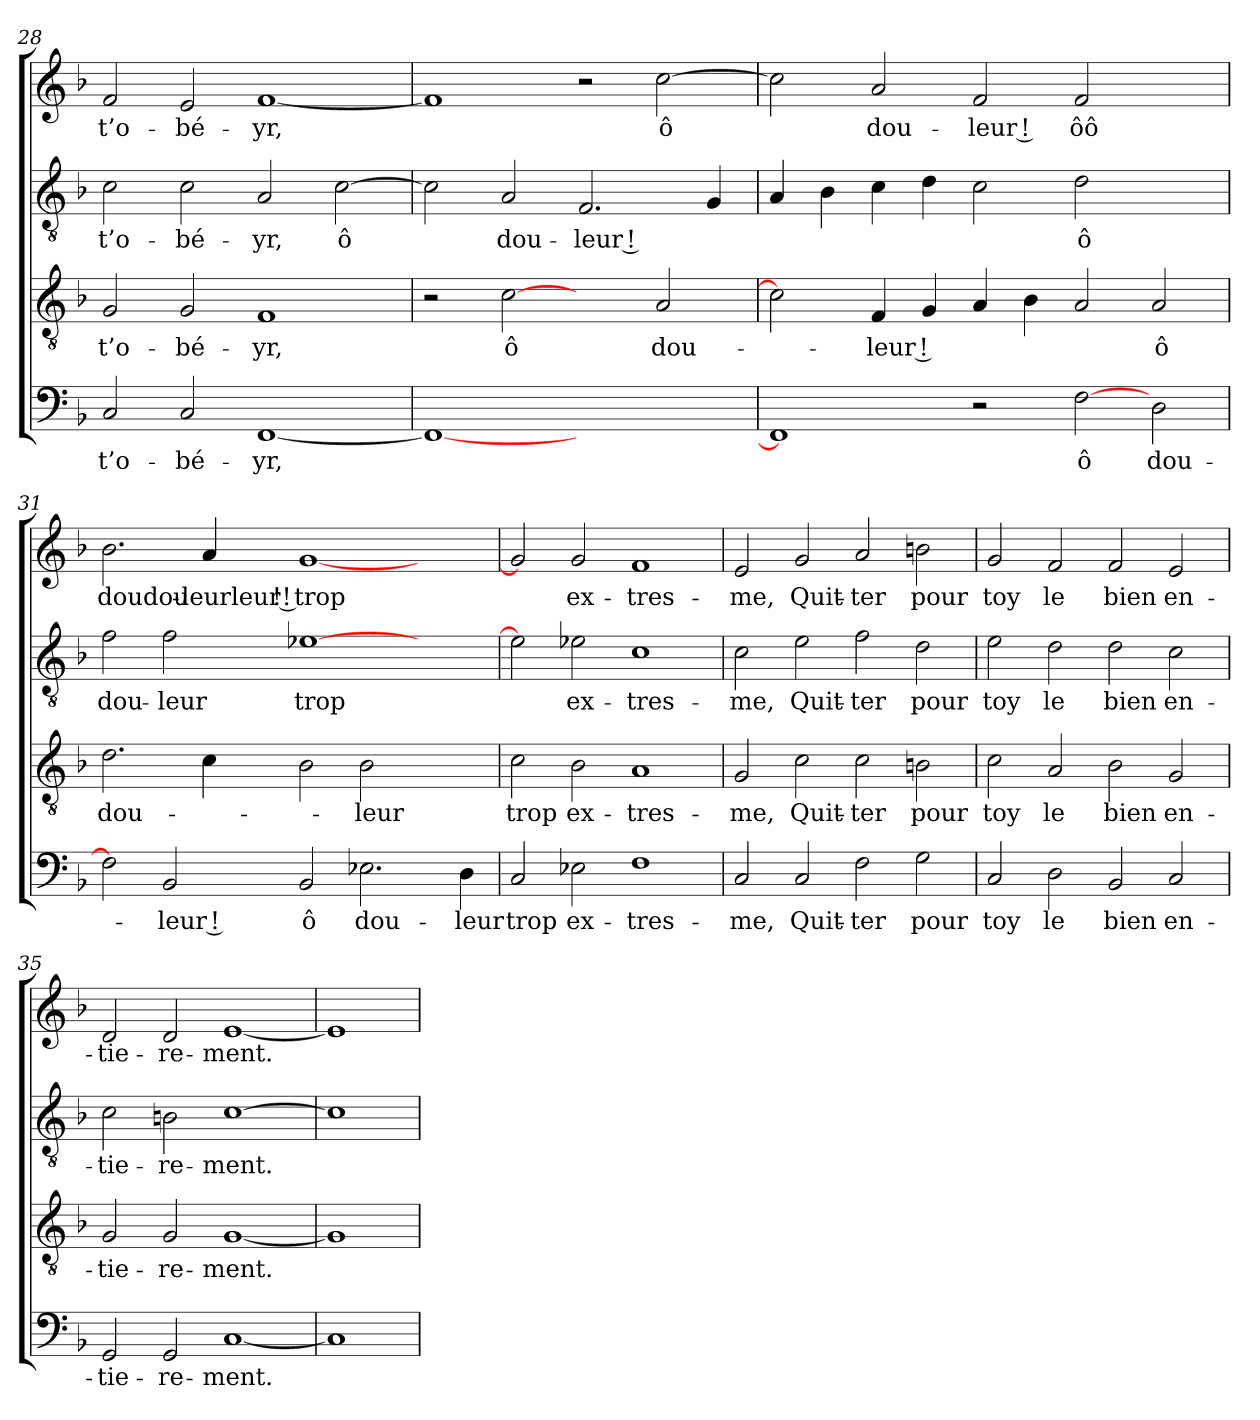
**kern	**text	**kern	**text	**kern	**text	**kern	**text
*part4	*part4	*part3	*part3	*part2	*part2	*part1	*part1
*staff4	*staff4	*staff3	*staff3	*staff2	*staff2	*staff1	*staff1
*clefF4	*	*clefGv2	*	*clefGv2	*	*clefG2	*
*k[b-]	*	*k[b-]	*	*k[b-]	*	*k[b-]	*
=28	=28	=28	=28	=28	=28	=28	=28
2C	t’o-	2G	t’o-	2c	t’o-	2f	t’o-
2C	-bé-	2G	-bé-	2c	-bé-	2e	-bé-
[1FF	-yr,	1F	-yr,	2A	-yr,	[1f	-yr,
.	.	.	.	[2c	ô	.	.
=29	=29	=29	=29	=29	=29	=29	=29
1FF_	.	2r	.	2c]	.	1f]	.
.	.	[2c	ô	2A	dou-	.	.
1ryy	.	2ryy	.	2.F	-leur !	2r	.
.	.	2A	dou-	.	.	[2cc	ô
.	.	.	.	4G	.	.	.
!!LO:PB:g=z
=30	=30	=30	=30	=30	=30	=30	=30
1FF]	.	2c]	.	4A	.	2cc]	.
.	.	.	.	4B-	.	.	.
.	.	4F	-leur !	4c	.	2a	dou-
.	.	4G	.	4d	.	.	.
2r	.	4A	.	2c	.	2f	-leur !
.	.	4B-	.	.	.	.	.
[2F	ô	2A	.	2d	ô	2f	ôô
2D	dou-	2A	ô	2ryy	.	2ryy	.
=31	=31	=31	=31	=31	=31	=31	=31
2F]	.	2.d	dou-	2f	dou-	2.b-	doudou-
2BB-	-leur !	.	.	2f	-leur	.	.
.	.	4c	.	.	.	4a	-leurleur !!
2BB-	ô	2B-	.	[1e-X	trop	[1g	trop
2.E-X	dou-	2B-	-leur	.	.	.	.
.	.	2ryy	.	2ryy	.	2ryy	.
4D	-leur	.	.	.	.	.	.
=32	=32	=32	=32	=32	=32	=32	=32
2C	trop	2c	trop	2e-]	.	2g]	.
2E-X	ex-	2B-	-ex-	2e-X	ex-	2g	ex-
1F	-tres-	1A	-tres-	1c	-tres-	1f	-tres-
=33	=33	=33	=33	=33	=33	=33	=33
2C	-me,	2G	me,	2c	-me,	2e	-me,
2C	Quit-	2c	Quit-	2e	Quit-	2g	Quit-
2F	-ter	2c	-ter	2f	-ter	2a	-ter
2G	pour	2Bn	pour	2d	pour	2bn	pour
!!LO:LB:g=z
=34	=34	=34	=34	=34	=34	=34	=34
2C	toy	2c	toy	2e	toy	2g	toy
2D	le	2A	le	2d	le	2f	le
2BB-	bien	2B-	bien	2d	bien	2f	bien
2C	en-	2G	en-	2c	en-	2e	en-
=35	=35	=35	=35	=35	=35	=35	=35
2GG	-tie-	2G	-tie-	2c	-tie-	2d	-tie-
2GG	-re-	2G	-re-	2Bn	-re-	2d	-re-
[1C	-ment.	[1G	-ment.	[1c	-ment.	[1e	-ment.
=36	=36	=36	=36	=36	=36	=36	=36
1C]	.	1G]	.	1c]	.	1e]	.
=	=	=	=	=	=	=	=
*-	*-	*-	*-	*-	*-	*-	*-
